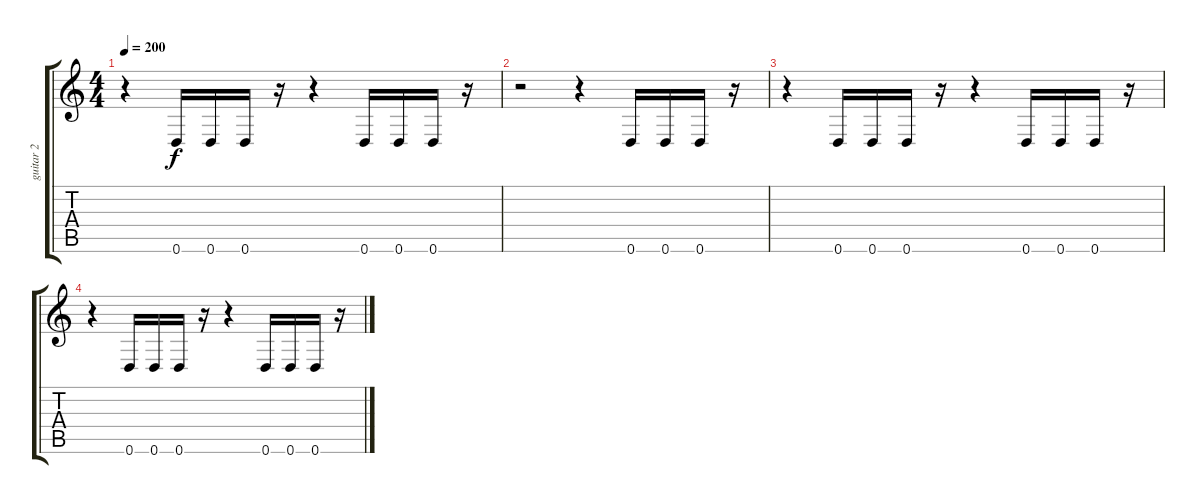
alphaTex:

\track ("guitar 2" "guitar 2") {instrument distortionguitar}
\staff {score tabs}
\tuning (E4 B3 G3 D3 A2 D2) {hide}
\ts (4 4)
\tempo 200
\clef g2
\ks c
r.4{dy f} 0.6.16 0.6.16 0.6.16 r.16 r.4 0.6.16 0.6.16 0.6.16 r.16 |
r.2 r.4 0.6.16 0.6.16 0.6.16 r.16 |
r.4 0.6.16 0.6.16 0.6.16 r.16 r.4 0.6.16 0.6.16 0.6.16 r.16 |
r.4 0.6.16 0.6.16 0.6.16 r.16 r.4 0.6.16 0.6.16 0.6.16 r.16
